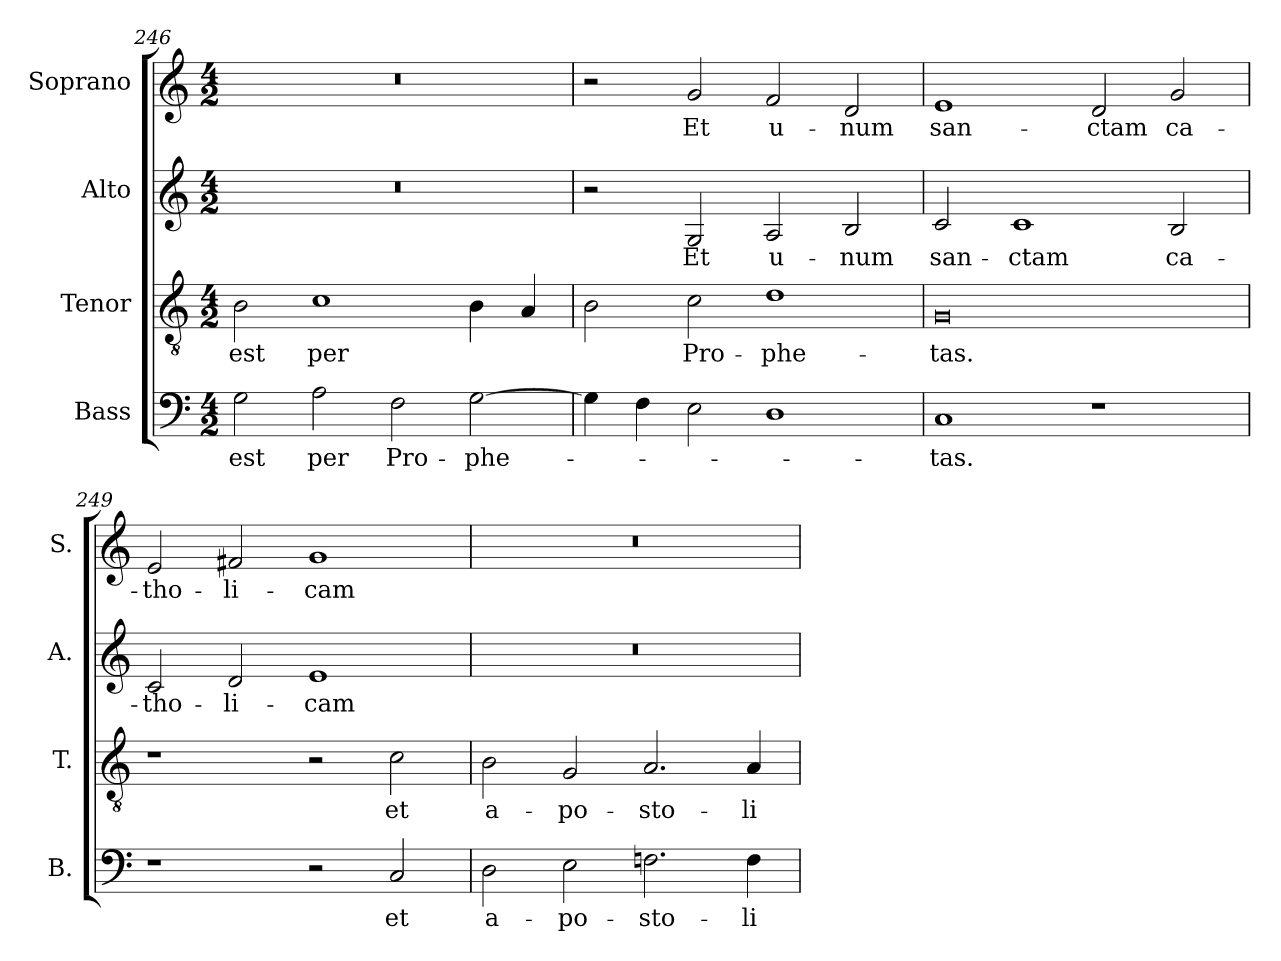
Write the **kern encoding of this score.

**kern	**text	**kern	**text	**kern	**text	**kern	**text
*part4	*part4	*part3	*part3	*part2	*part2	*part1	*part1
*staff4	*staff4	*staff3	*staff3	*staff2	*staff2	*staff1	*staff1
*I"Bass	*	*I"Tenor	*	*I"Alto	*	*I"Soprano	*
*I'B.	*	*I'T.	*	*I'A.	*	*I'S.	*
*clefF4	*	*clefGv2	*	*clefG2	*	*clefG2	*
*	*	*ITrd7c12	*	*	*	*	*
*k[]	*	*k[]	*	*k[]	*	*k[]	*
*C:	*	*C:	*	*C:	*	*C:	*
*M4/2	*	*M4/2	*	*M4/2	*	*M4/2	*
=246	=246	=246	=246	=246	=246	=246	=246
!	!LO:LY:b:color=#000000	!	!	!	!	!	!
!	!	!	!LO:LY:b:color=#000000	!LO:N:vis=1	!	!LO:N:vis=1	!
2Gi\	est	2BBi\	est	0r	.	0r	.
!	!LO:LY:b:color=#000000	!	!	!	!	!	!
!	!	!	!LO:LY:b:color=#000000	!	!	!	!
2Ai\	per	1Ci	per	.	.	.	.
!	!LO:LY:b:color=#000000	!	!	!	!	!	!
2Fi\	Pro-	.	.	.	.	.	.
!	!LO:LY:b:color=#000000	!	!	!	!	!	!
[2Gi\	-phe-	4BBi\	.	.	.	.	.
.	.	4AAi/	.	.	.	.	.
=247	=247	=247	=247	=247	=247	=247	=247
4Gi\]	.	2BBi\	.	2r	.	2r	.
4Fi\	.	.	.	.	.	.	.
!	!	!	!LO:LY:b:color=#000000	!	!	!	!
!	!	!	!	!	!LO:LY:b:color=#000000	!	!
!	!	!	!	!	!	!	!LO:LY:b:color=#000000
2Ei\	.	2Ci\	Pro-	2Gi/	Et	2gi/	Et
!	!	!	!LO:LY:b:color=#000000	!	!	!	!
!	!	!	!	!	!LO:LY:b:color=#000000	!	!
!	!	!	!	!	!	!	!LO:LY:b:color=#000000
1Di	.	1Di	-phe-	2Ai/	u-	2fi/	u-
!	!	!	!	!	!LO:LY:b:color=#000000	!	!
!	!	!	!	!	!	!	!LO:LY:b:color=#000000
.	.	.	.	2Bi/	-num	2di/	-num
=248	=248	=248	=248	=248	=248	=248	=248
!	!LO:LY:b:color=#000000	!	!	!	!	!	!
!	!	!	!LO:LY:b:color=#000000	!	!	!	!
!	!	!	!	!	!LO:LY:b:color=#000000	!	!
!	!	!	!	!	!	!	!LO:LY:b:color=#000000
1Ci	-tas.	0GGi	-tas.	2ci/	san-	1ei	san-
!	!	!	!	!	!LO:LY:b:color=#000000	!	!
.	.	.	.	1ci	-ctam	.	.
!	!	!	!	!	!	!	!LO:LY:b:color=#000000
1r	.	.	.	.	.	2di/	-ctam
!	!	!	!	!	!LO:LY:b:color=#000000	!	!
!	!	!	!	!	!	!	!LO:LY:b:color=#000000
.	.	.	.	2Bi/	ca-	2gi/	ca-
=249	=249	=249	=249	=249	=249	=249	=249
!	!	!	!	!	!LO:LY:b:color=#000000	!	!
!	!	!	!	!	!	!	!LO:LY:b:color=#000000
1r	.	1r	.	2ci/	-tho-	2ei/	-tho-
!	!	!	!	!	!LO:LY:b:color=#000000	!	!
!	!	!	!	!	!	!	!LO:LY:b:color=#000000
.	.	.	.	2di/	-li-	2f#Xi/	-li-
!	!	!	!	!	!LO:LY:b:color=#000000	!	!
!	!	!	!	!	!	!	!LO:LY:b:color=#000000
2r	.	2r	.	1ei	-cam	1gi	-cam
!	!LO:LY:b:color=#000000	!	!	!	!	!	!
!	!	!	!LO:LY:b:color=#000000	!	!	!	!
2Ci/	et	2Ci\	et	.	.	.	.
!!LO:LB:g=z
=250	=250	=250	=250	=250	=250	=250	=250
!	!LO:LY:b:color=#000000	!	!	!	!	!	!
!	!	!	!LO:LY:b:color=#000000	!LO:N:vis=1	!	!LO:N:vis=1	!
2Di\	a-	2BBi\	a-	0r	.	0r	.
!	!LO:LY:b:color=#000000	!	!	!	!	!	!
!	!	!	!LO:LY:b:color=#000000	!	!	!	!
2Ei\	-po-	2GGi/	-po-	.	.	.	.
!	!LO:LY:b:color=#000000	!	!	!	!	!	!
!	!	!	!LO:LY:b:color=#000000	!	!	!	!
2.Fni\	-sto-	2.AAi/	-sto-	.	.	.	.
!	!LO:LY:b:color=#000000	!	!	!	!	!	!
!	!	!	!LO:LY:b:color=#000000	!	!	!	!
4Fi\	-li-	4AAi/	-li-	.	.	.	.
=	=	=	=	=	=	=	=
*-	*-	*-	*-	*-	*-	*-	*-
